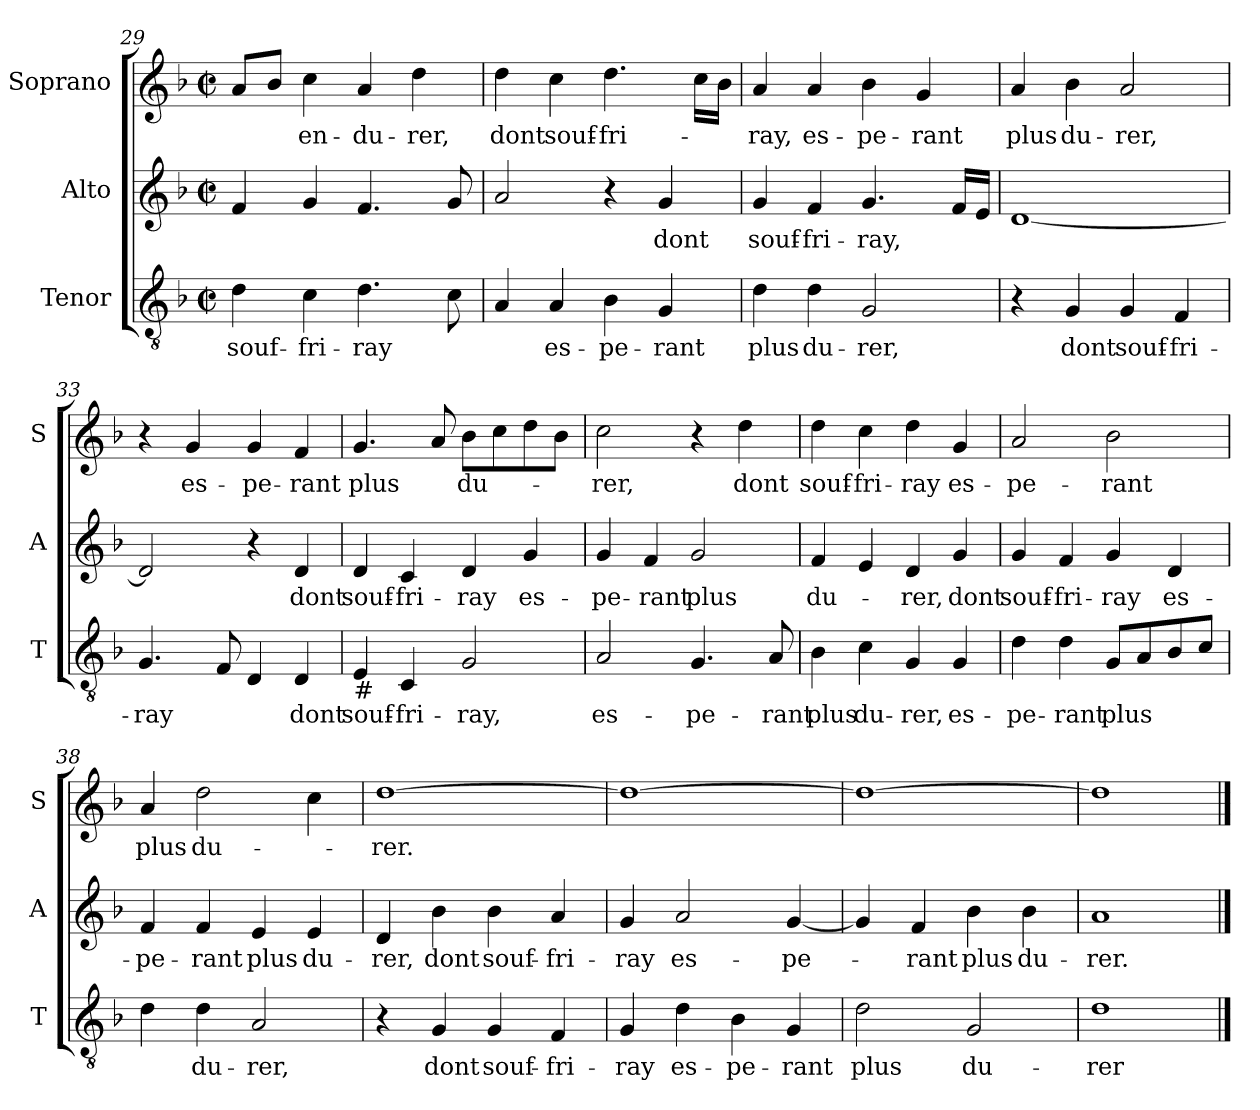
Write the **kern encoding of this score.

**kern	**text	**kern	**text	**kern	**text
*part3	*part3	*part2	*part2	*part1	*part1
*staff3	*staff3	*staff2	*staff2	*staff1	*staff1
*I"Tenor	*	*I"Alto	*	*I"Soprano	*
*I'T	*	*I'A	*	*I'S	*
*clefGv2	*	*clefG2	*	*clefG2	*
*k[b-]	*	*k[b-]	*	*k[b-]	*
*F:	*	*F:	*	*F:	*
*M2/2	*	*M2/2	*	*M2/2	*
*met(c|)	*	*met(c|)	*	*met(c|)	*
=29	=29	=29	=29	=29	=29
!	!LO:LY:b	!	!	!	!
4d\	souf-	4f/	.	8a/L	.
.	.	.	.	8b-/J	.
!	!LO:LY:b	!	!	!	!LO:LY:b
4c\	-fri-	4g/	.	4cc\	en-
!	!LO:LY:b	!	!	!	!LO:LY:b
4.d\	-ray	4.f/	.	4a/	-du-
!	!	!	!	!	!LO:LY:b
.	.	.	.	4dd\	-rer,
8c\	.	8g/	.	.	.
=30	=30	=30	=30	=30	=30
!	!	!	!	!	!LO:LY:b
4A/	.	2a/	.	4dd\	dont
!	!LO:LY:b	!	!	!	!LO:LY:b
4A/	es-	.	.	4cc\	souf-
!	!LO:LY:b	!	!	!	!LO:LY:b
4B-\	-pe-	4r	.	4.dd\	-fri-
!	!LO:LY:b	!	!LO:LY:b	!	!
4G/	-rant	4g/	dont	.	.
.	.	.	.	16cc\LL	.
.	.	.	.	16b-\JJ	.
=31	=31	=31	=31	=31	=31
!	!LO:LY:b	!	!LO:LY:b	!	!LO:LY:b
4d\	plus	4g/	souf-	4a/	-ray,
!	!LO:LY:b	!	!LO:LY:b	!	!LO:LY:b
4d\	du-	4f/	-fri-	4a/	es-
!	!LO:LY:b	!	!LO:LY:b	!	!LO:LY:b
2G/	-rer,	4.g/	-ray,	4b-\	-pe-
!	!	!	!	!	!LO:LY:b
.	.	.	.	4g/	-rant
.	.	16f/LL	.	.	.
.	.	16e/JJ	.	.	.
=32	=32	=32	=32	=32	=32
!	!	!	!	!	!LO:LY:b
4r	.	[1d	.	4a/	plus
!	!LO:LY:b	!	!	!	!LO:LY:b
4G/	dont	.	.	4b-\	du-
!	!LO:LY:b	!	!	!	!LO:LY:b
4G/	souf-	.	.	2a/	-rer,
!	!LO:LY:b	!	!	!	!
4F/	-fri-	.	.	.	.
!!LO:PB:g=z
=33	=33	=33	=33	=33	=33
!	!LO:LY:b	!	!	!	!
4.G/	-ray	2d/]	.	4r	.
!	!	!	!	!	!LO:LY:b
.	.	.	.	4g/	es-
8F/	.	.	.	.	.
!	!	!	!	!	!LO:LY:b
4D/	.	4r	.	4g/	-pe-
!	!LO:LY:b	!	!LO:LY:b	!	!LO:LY:b
4D/	dont	4d/	dont	4f/	-rant
=34	=34	=34	=34	=34	=34
!LO:TX:b:t=#	!	!	!	!	!
!	!LO:LY:b	!	!LO:LY:b	!	!LO:LY:b
4E/	souf-	4d/	souf-	4.g/	plus
!	!LO:LY:b	!	!LO:LY:b	!	!
4C/	-fri-	4c/	-fri-	.	.
.	.	.	.	8a/	.
!	!LO:LY:b	!	!LO:LY:b	!	!LO:LY:b
2G/	-ray,	4d/	-ray	8b-\L	du-
.	.	.	.	8cc\	.
!	!	!	!LO:LY:b	!	!
.	.	4g/	es-	8dd\	.
.	.	.	.	8b-\J	.
=35	=35	=35	=35	=35	=35
!	!LO:LY:b	!	!LO:LY:b	!	!LO:LY:b
2A/	es-	4g/	-pe-	2cc\	-rer,
!	!	!	!LO:LY:b	!	!
.	.	4f/	-rant	.	.
!	!LO:LY:b	!	!LO:LY:b	!	!
4.G/	-pe-	2g/	plus	4r	.
!	!	!	!	!	!LO:LY:b
.	.	.	.	4dd\	dont
!	!LO:LY:b	!	!	!	!
8A/	-rant	.	.	.	.
=36	=36	=36	=36	=36	=36
!	!LO:LY:b	!	!LO:LY:b	!	!LO:LY:b
4B-\	plus	4f/	du-	4dd\	souf-
!	!LO:LY:b	!	!	!	!LO:LY:b
4c\	du-	4e/	.	4cc\	-fri-
!	!LO:LY:b	!	!LO:LY:b	!	!LO:LY:b
4G/	-rer,	4d/	-rer,	4dd\	-ray
!	!LO:LY:b	!	!LO:LY:b	!	!LO:LY:b
4G/	es-	4g/	dont	4g/	es-
=37	=37	=37	=37	=37	=37
!	!LO:LY:b	!	!LO:LY:b	!	!LO:LY:b
4d\	-pe-	4g/	souf-	2a/	-pe-
!	!LO:LY:b	!	!LO:LY:b	!	!
4d\	-rant	4f/	-fri-	.	.
!	!LO:LY:b	!	!LO:LY:b	!	!LO:LY:b
8G/L	plus	4g/	-ray	2b-\	-rant
8A/	.	.	.	.	.
!	!	!	!LO:LY:b	!	!
8B-/	.	4d/	es-	.	.
8c/J	.	.	.	.	.
!!LO:LB:g=z
=38	=38	=38	=38	=38	=38
!	!	!	!LO:LY:b	!	!LO:LY:b
4d\	.	4f/	-pe-	4a/	plus
!	!LO:LY:b	!	!LO:LY:b	!	!LO:LY:b
4d\	du-	4f/	-rant	2dd\	du-
!	!LO:LY:b	!	!LO:LY:b	!	!
2A/	-rer,	4e/	plus	.	.
!	!	!	!LO:LY:b	!	!
.	.	4e/	du-	4cc\	.
=39	=39	=39	=39	=39	=39
!	!	!	!LO:LY:b	!	!LO:LY:b
4r	.	4d/	-rer,	[1dd	-rer.
!	!LO:LY:b	!	!LO:LY:b	!	!
4G/	dont	4b-\	dont	.	.
!	!LO:LY:b	!	!LO:LY:b	!	!
4G/	souf-	4b-\	souf-	.	.
!	!LO:LY:b	!	!LO:LY:b	!	!
4F/	-fri-	4a/	-fri-	.	.
=40	=40	=40	=40	=40	=40
!	!LO:LY:b	!	!LO:LY:b	!	!
4G/	-ray	4g/	-ray	1dd_	.
!	!LO:LY:b	!	!LO:LY:b	!	!
4d\	es-	2a/	es-	.	.
!	!LO:LY:b	!	!	!	!
4B-\	-pe-	.	.	.	.
!	!LO:LY:b	!	!LO:LY:b	!	!
4G/	-rant	[4g/	-pe-	.	.
=41	=41	=41	=41	=41	=41
!	!LO:LY:b	!	!	!	!
2d\	plus	4g/]	.	1dd_	.
!	!	!	!LO:LY:b	!	!
.	.	4f/	-rant	.	.
!	!LO:LY:b	!	!LO:LY:b	!	!
2G/	du-	4b-\	plus	.	.
!	!	!	!LO:LY:b	!	!
.	.	4b-\	du-	.	.
=42	=42	=42	=42	=42	=42
!	!LO:LY:b	!	!LO:LY:b	!	!
1d	-rer	1a	-rer.	1dd]	.
==	==	==	==	==	==
*-	*-	*-	*-	*-	*-
